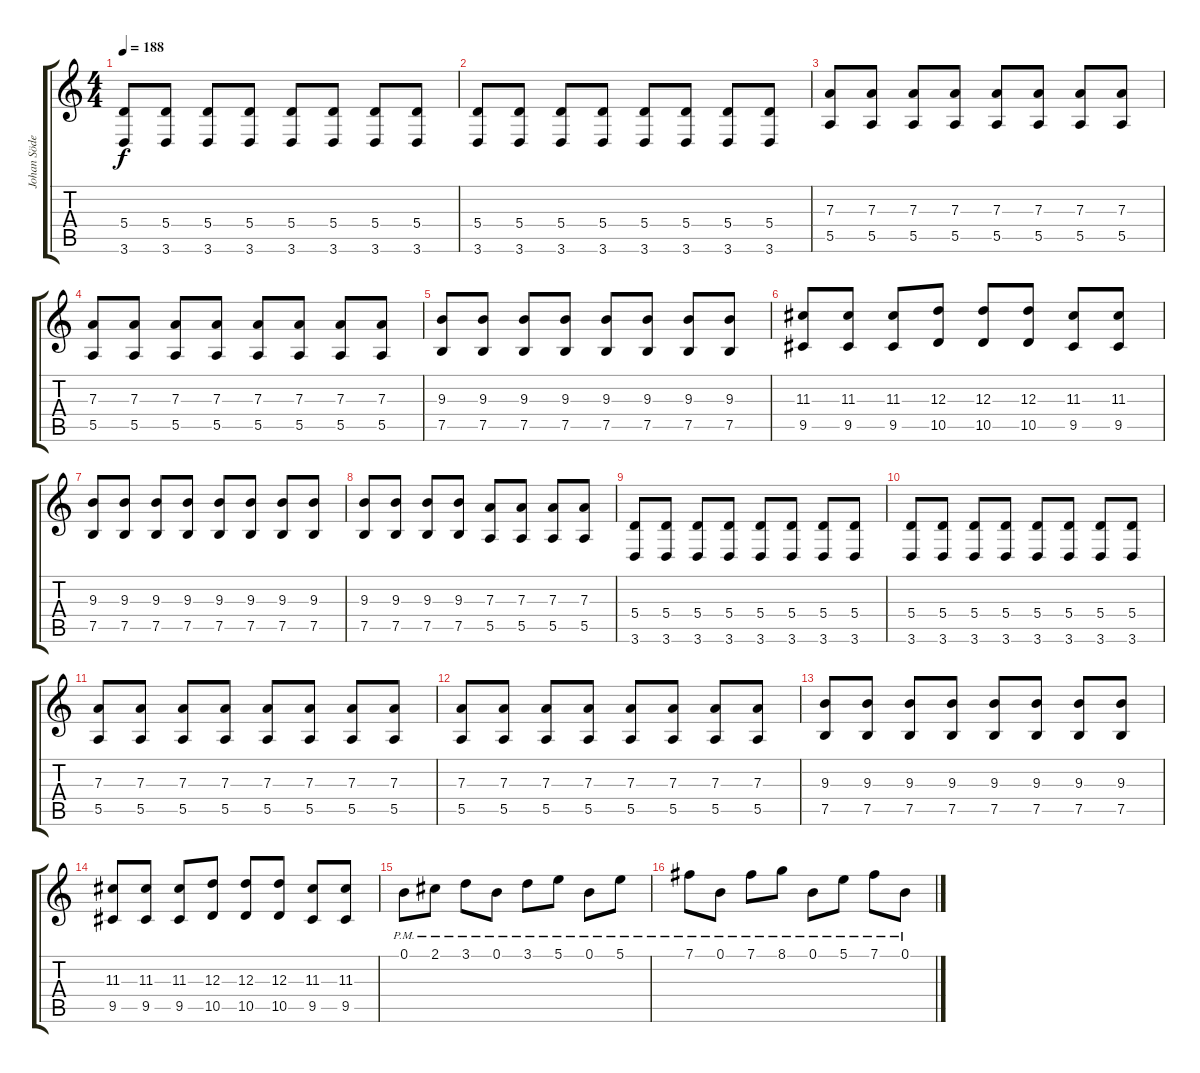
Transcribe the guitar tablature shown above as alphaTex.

\track ("Johan Söderberg" "Johan Söde") {instrument distortionguitar}
\staff {score tabs}
\tuning (B3 Gb3 D3 A2 E2 B1) {hide}
\ts (4 4)
\tempo 188
\clef g2
\ks c
(5.4 3.6).8{dy f} (5.4 3.6).8 (5.4 3.6).8 (5.4 3.6).8 (5.4 3.6).8 (5.4 3.6).8 (5.4 3.6).8 (5.4 3.6).8 |
(5.4 3.6).8 (5.4 3.6).8 (5.4 3.6).8 (5.4 3.6).8 (5.4 3.6).8 (5.4 3.6).8 (5.4 3.6).8 (5.4 3.6).8 |
(7.3 5.5).8 (7.3 5.5).8 (7.3 5.5).8 (7.3 5.5).8 (7.3 5.5).8 (7.3 5.5).8 (7.3 5.5).8 (7.3 5.5).8 |
(7.3 5.5).8 (7.3 5.5).8 (7.3 5.5).8 (7.3 5.5).8 (7.3 5.5).8 (7.3 5.5).8 (7.3 5.5).8 (7.3 5.5).8 |
(9.3 7.5).8 (9.3 7.5).8 (9.3 7.5).8 (9.3 7.5).8 (9.3 7.5).8 (9.3 7.5).8 (9.3 7.5).8 (9.3 7.5).8 |
(11.3 9.5).8 (11.3 9.5).8 (11.3 9.5).8 (12.3 10.5).8 (12.3 10.5).8 (12.3 10.5).8 (11.3 9.5).8 (11.3 9.5).8 |
(9.3 7.5).8 (9.3 7.5).8 (9.3 7.5).8 (9.3 7.5).8 (9.3 7.5).8 (9.3 7.5).8 (9.3 7.5).8 (9.3 7.5).8 |
(9.3 7.5).8 (9.3 7.5).8 (9.3 7.5).8 (9.3 7.5).8 (7.3 5.5).8 (7.3 5.5).8 (7.3 5.5).8 (7.3 5.5).8 |
(5.4 3.6).8 (5.4 3.6).8 (5.4 3.6).8 (5.4 3.6).8 (5.4 3.6).8 (5.4 3.6).8 (5.4 3.6).8 (5.4 3.6).8 |
(5.4 3.6).8 (5.4 3.6).8 (5.4 3.6).8 (5.4 3.6).8 (5.4 3.6).8 (5.4 3.6).8 (5.4 3.6).8 (5.4 3.6).8 |
(7.3 5.5).8 (7.3 5.5).8 (7.3 5.5).8 (7.3 5.5).8 (7.3 5.5).8 (7.3 5.5).8 (7.3 5.5).8 (7.3 5.5).8 |
(7.3 5.5).8 (7.3 5.5).8 (7.3 5.5).8 (7.3 5.5).8 (7.3 5.5).8 (7.3 5.5).8 (7.3 5.5).8 (7.3 5.5).8 |
(9.3 7.5).8 (9.3 7.5).8 (9.3 7.5).8 (9.3 7.5).8 (9.3 7.5).8 (9.3 7.5).8 (9.3 7.5).8 (9.3 7.5).8 |
(11.3 9.5).8 (11.3 9.5).8 (11.3 9.5).8 (12.3 10.5).8 (12.3 10.5).8 (12.3 10.5).8 (11.3 9.5).8 (11.3 9.5).8 |
0.1{pm}.8 2.1{pm}.8 3.1{pm}.8 0.1{pm}.8 3.1{pm}.8 5.1{pm}.8 0.1{pm}.8 5.1{pm}.8 |
7.1{pm}.8 0.1{pm}.8 7.1{pm}.8 8.1{pm}.8 0.1{pm}.8 5.1{pm}.8 7.1{pm}.8 0.1{pm}.8
